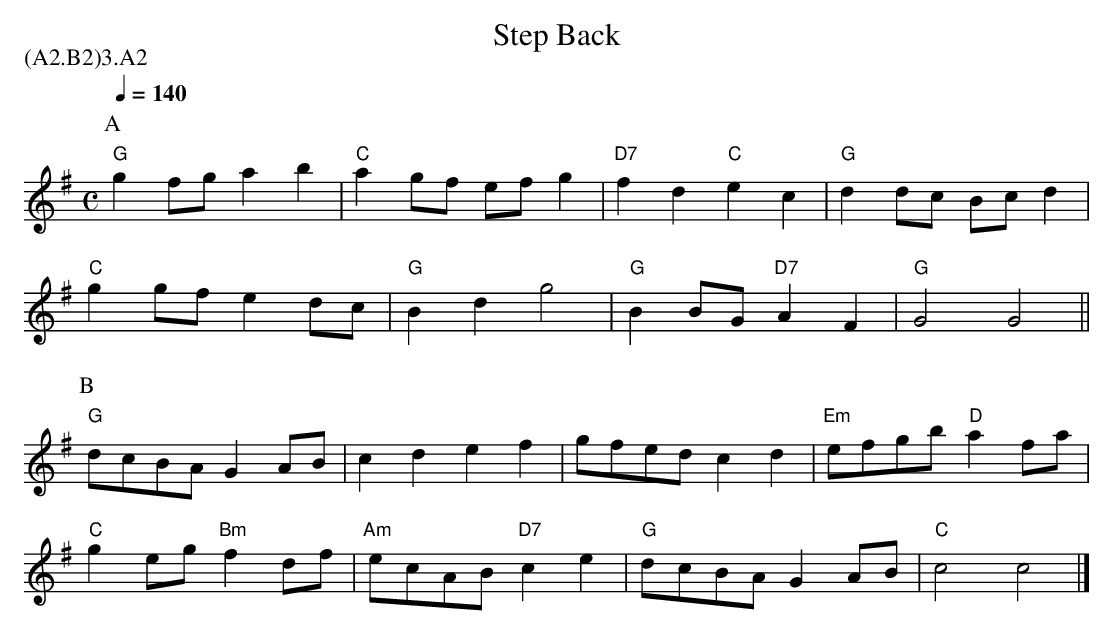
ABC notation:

X:1
T: Step Back
M: C
L: 1/4
Q: 140
P: (A2.B2)3.A2
K: G
P: A
"G" g f/g/ a b | "C" a g/f/ e/f/ g | "D7" f d "C" e c | "G" d d/c/ B/c/ d |
"C" g g/f/ e d/c/ | "G" B d g2 | "G" B B/G/ "D7" A F | "G" G2 G2 ||
P: B
"G" d/c/B/A/ G A/B/ | c d e f | g/f/e/d/ c d | "Em" e/f/g/b/ "D" a f/a/ |
"C" g e/g/ "Bm" f d/f/ | "Am" e/c/A/B/ "D7" c e | "G" d/c/B/A/ G A/B/ |\
"C" c2 c2 |]
